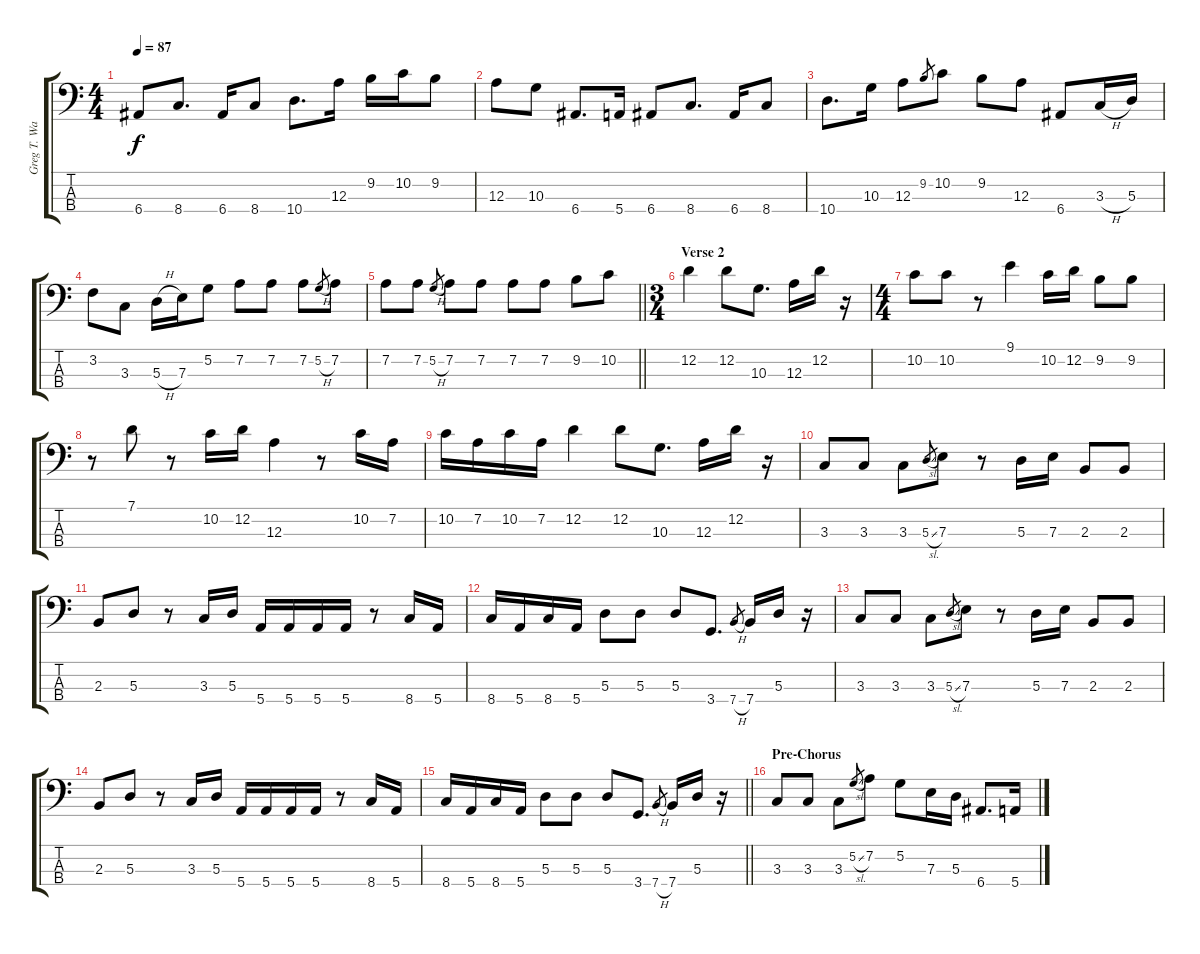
\track ("Greg T. Walker" "Greg T. Wa") {instrument electricbassfinger}
\staff {score tabs}
\tuning (G2 D2 A1 E1) {hide}
\ts (4 4)
\tempo 87
\clef f4
\ks c
6.4.8{dy f} 8.4.8{d} 6.4.16 8.4.8 10.4.8{d} 12.3.16 9.2.16 10.2.16 9.2.8 |
12.3.8 10.3.8 6.4.8{d} 5.4.16 6.4.8 8.4.8{d} 6.4.16 8.4.8 |
10.4.8{d} 10.3.16 12.3.8 9.2.8{gr} 10.2.8 9.2.8 12.3.8 6.4.8 3.3{h}.16 5.3.16 |
3.2.8 3.3.8 5.3{h}.16 7.3.16 5.2.8 7.2.8 7.2.8 7.2.8 5.2{h}.8{gr} 7.2.8 |
\barLineRight lightlight
7.2.8 7.2.8 5.2{h}.8{gr} 7.2.8 7.2.8 7.2.8 7.2.8 9.2.8 10.2.8 |
\ts (3 4)
\section ("" "Verse 2")
12.2.4 12.2.8 10.3.8{d} 12.3.16 12.2.16 r.16 |
\ts (4 4)
10.2.8 10.2.8 r.8 9.1.4 10.2.16 12.2.16 9.2.8 9.2.8 |
r.8 7.1.8 r.8 10.2.16 12.2.16 12.3.4 r.8 10.2.16 7.2.16 |
10.2.16 7.2.16 10.2.16 7.2.16 12.2.4 12.2.8 10.3.8{d} 12.3.16 12.2.16 r.16 |
3.3.8 3.3.8 3.3.8 5.3{sl}.8{gr} 7.3.8 r.8 5.3.16 7.3.16 2.3.8 2.3.8 |
2.3.8 5.3.8 r.8 3.3.16 5.3.16 5.4.16 5.4.16 5.4.16 5.4.16 r.8 8.4.16 5.4.16 |
8.4.16 5.4.16 8.4.16 5.4.16 5.3.8 5.3.8 5.3.8 3.4.8{d} 7.4{h}.8{gr} 7.4.16 5.3.16 r.16 |
3.3.8 3.3.8 3.3.8 5.3{sl}.8{gr} 7.3.8 r.8 5.3.16 7.3.16 2.3.8 2.3.8 |
2.3.8 5.3.8 r.8 3.3.16 5.3.16 5.4.16 5.4.16 5.4.16 5.4.16 r.8 8.4.16 5.4.16 |
\barLineRight lightlight
8.4.16 5.4.16 8.4.16 5.4.16 5.3.8 5.3.8 5.3.8 3.4.8{d} 7.4{h}.8{gr} 7.4.16 5.3.16 r.16 |
\section ("" "Pre-Chorus")
3.3.8 3.3.8 3.3.8 5.2{sl}.8{gr} 7.2.8 5.2.8 7.3.16 5.3.16 6.4.8{d} 5.4.16
